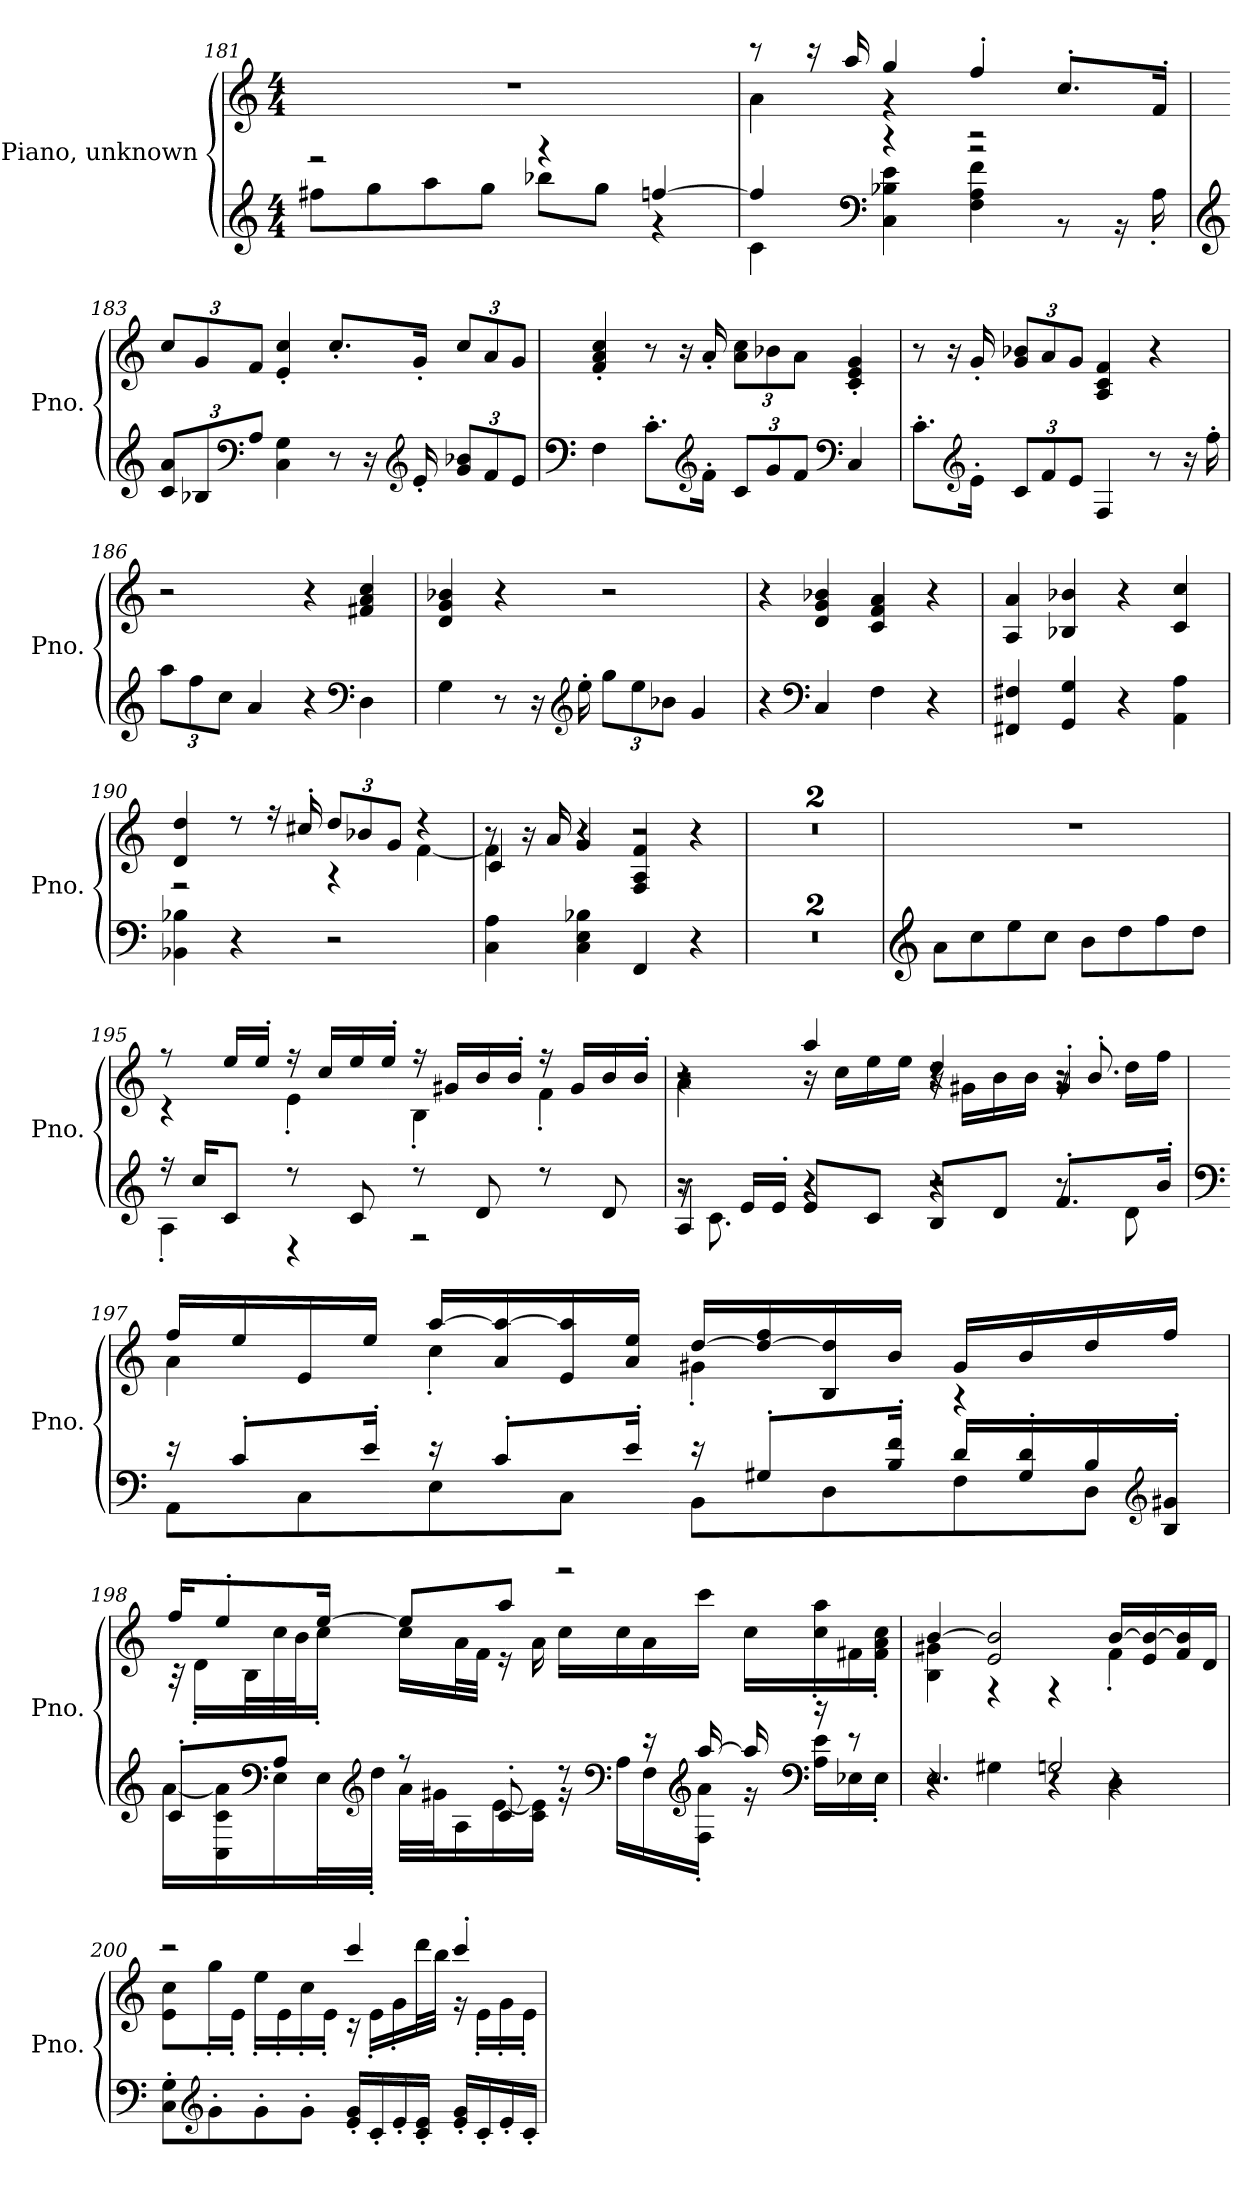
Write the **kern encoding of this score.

**kern	**kern
*part1	*part1
*staff2	*staff1
*I"Piano, unknown	*
*I'Pno.	*
*clefG2	*clefG2
*k[]	*k[]
*M4/4	*M4/4
=181	=181
*^	*
2r	8ff#X\L	1r
.	8gg\	.
.	8aa\	.
.	8gg\J	.
4r	8bb-X\L	.
.	8gg\J	.
[4ffn/	4r	.
=182	=182	=182
*	*	*^
4ff/]	4c\	8r	4a\
.	.	16r	.
.	.	16aa/	.
*clefF4	*	*	*
4r	4C\ 4B-X\ 4e\	4gg/	4r
2r	4F\ 4A\ 4f\	4ff'/	2r
.	8r	8.cc'/L	.
.	16r	.	.
.	16A'\	16f'/Jk	.
*v	*v	*	*
*	*v	*v
=183	=183
*clefG2	*
*Xbrackettup	*Xbrackettup
12c/ 12a/L	12cc/L
12B-X/	12g/
*clefF4	*
12A/J	12f/J
4C\ 4G\	4e/' 4cc/'
8r	8.cc'/L
16r	.
*clefG2	*
16e'/	16g'/Jk
12g/ 12b-X/L	12cc/L
12f/	12a/
12e/J	12g/J
!!LO:LB:g=z
=184	=184
*clefF4	*
4F\	4f/' 4a/' 4cc/'
8.c'\L	8r
.	16r
*clefG2	*
16f'\Jk	16a'/
12c/L	12a\ 12cc\L
12g/	12b-X\
12f/J	12a\J
*clefF4	*
4C/	4c/' 4e/' 4g/'
=185	=185
8.c'\L	8r
.	16r
*clefG2	*
16e'\Jk	16g'/
12c/L	12g/ 12b-X/L
12f/	12a/
12e/J	12g/J
4F/	4A/ 4c/ 4f/
8r	4r
16r	.
16ff'\	.
=186	=186
12aa\L	2r
12ff\	.
12cc\J	.
4a/	.
4r	4r
*clefF4	*
4D\	4f#X/ 4a/ 4cc/
=187	=187
4G\	4d/ 4g/ 4b-X/
8r	4r
16r	.
*clefG2	*
16ee'\	.
12gg\L	2r
12ee\	.
12b-X\J	.
4g/	.
!!LO:LB:g=z
=188	=188
4r	4r
*clefF4	*
4C/	4d/ 4g/ 4b-X/
4F\	4c/ 4f/ 4a/
4r	4r
=189	=189
4FF#X/ 4F#X/	4A/ 4a/
4GG/ 4G/	4B-X/ 4b-X/
4r	4r
4AA\ 4A\	4c/ 4cc/
=190	=190
*	*^
4BB-X\ 4B-X\	4d/ 4dd/	2r
4r	8r	.
.	16r	.
.	16cc#X'/	.
2r	12dd/L	4r
.	12b-X/	.
.	12g/J	.
.	4r	[4f\
=191	=191	=191
*	*	*^
4C\ 4A\	8r	4f\]	4c/
.	16r	.	.
.	16a/	.	.
4C\ 4E\ 4B-X\	4g/	4r	4r
4FF/	4F/ 4A/ 4f/	2r	2r
4r	4r	.	.
*	*v	*v	*v
=192	=192
1r	1r
=193	=193
1r	1r
=194	=194
*clefG2	*
8a\L	1r
8cc\	.
8ee\	.
8cc\J	.
8b\L	.
8dd\	.
8ff\	.
8dd\J	.
!!LO:LB:g=z
=195	=195
*^	*^
16r	4A'\	8r	4r
16cc/KL	.	.	.
8c/J	.	16ee/LL	.
.	.	16ee'/JJ	.
8r	4r	16r	4e'\
.	.	16cc/LL	.
8c/	.	16ee/	.
.	.	16ee'/JJ	.
8r	2r	16r	4B'\
.	.	16g#X/LL	.
8d/	.	16b/	.
.	.	16b'/JJ	.
8r	.	16r	4f'\
.	.	16g#/LL	.
8d/	.	16b/	.
.	.	16b'/JJ	.
=196	=196	=196	=196
*	*^	*	*^
8r	16r	4A'/	4r	4a\	2r
.	8.c\	.	.	.	.
16e/LL	.	.	.	.	.
16e'/JJ	.	.	.	.	.
8e/L	4r	4r	4aa/	16r	.
.	.	.	.	16cc\LL	.
8c/J	.	.	.	16ee\	.
.	.	.	.	16ee\JJ	.
8B/L	4r	2r	4dd/	16r	4r
.	.	.	.	16g#X\LL	.
8d/J	.	.	.	16b\	.
.	.	.	.	16b\JJ	.
8.f'/L	8r	.	4g#'/	8r	16r
.	.	.	.	.	8.b'/
.	8d\	.	.	16dd\LL	.
16b'/Jk	.	.	.	16ff\JJ	.
*v	*v	*v	*	*	*
*	*v	*v	*v
!!LO:LB:g=z
=197	=197
*clefF4	*
*^	*^
16r	8AA\L	16ff/LL	4a\
8c'/L	.	16ee/	.
.	8C\	16e/	.
16e'/Jk	.	16ee/JJ	.
16r	8E\	[16aa/LL	4cc'\
8c'/L	.	16a/ 16aa/_	.
.	8C\J	16e/ 16aa/]	.
16e'/Jk	.	16a/ 16ee/JJ	.
16r	8BB\L	[16dd/LL	4g#X'\
8G#X'/L	.	16dd/_ 16ff/	.
.	8D\	16B/ 16dd/]	.
16B/' 16f/'Jk	.	16b/JJ	.
16d/LL	8F\	16g#/LL	4r
16G#/' 16d/'	.	16b/	.
16B/	8D\J	16dd/	.
*clefG2	*	*	*
16B/' 16g#X/'JJ	.	16ff/JJ	.
!!LO:LB:g=z	!!
=198	=198	=198	=198
8c'/L	[16a\LL	16ff/KL	32r
.	.	.	16d'\LL
.	16C\ 16c\ 16a\]	8ee'/	.
.	.	.	32B\L
*clefF4	*	*	*
8A/J	16E\	.	32cc\
.	.	.	32b\J
.	32E\L	[16ee/Jk	16cc'\JJ
*clefG2	*	*	*
.	32dd'\JJJ	.	.
8r	32a\LLL	8ee/L]	16cc\LL
.	32g#X\J	.	.
.	16A\	.	32a\L
.	.	.	32f\JJJ
8c'/	[16e\	8aa/J	16r
.	16c\ 16e\]JJ	.	16a\
8r	16r	2r	16cc\LL
*clefF4	*	*	*
.	16A\LL	.	16cc\
16r	16F\	.	16a\
*clefG2	*	*	*
[16aa/	16F\' 16a\'JJ	.	16ccc\JJ
16aa/]	16r	.	16cc\LL
*clefF4	*	*	*
16r	16A\ 16e\LL	.	16cc\' 16aa\'
8r	16E-X\	.	16f#X\
.	16E-'\JJ	.	16f#\' 16a\' 16cc\'JJ
=199	=199	=199	=199
*	*^	*	*
2r	4r	2.E/	[4b/	4B\ 4g#X\
.	4G#X\	.	2e/ 2b/]	4r
2Gn/	4r	.	.	4r
.	4D\	4r	[16b/LL	4f'\
.	.	.	16e/ 16b/_	.
.	.	.	16f/ 16b/]	.
.	.	.	16d/JJ	.
*v	*v	*v	*	*
!!LO:PB:g=z	!!
=200	=200	=200
8C\' 8G\'L	2r	8e\ 8cc\L
*clefG2	*	*
8g'\	.	16gg'\L
.	.	16e'\JJ
8g'\	.	16ee'\LL
.	.	16e'\
8g'\J	.	16cc'\
.	.	16e'\JJ
16e/' 16g/'LL	4ccc/	16r
16c'/	.	16e'\LL
16e'/	.	16g'\
16c/' 16e/'JJ	.	32ddd\L
.	.	32bb\JJJ
16e/' 16g/'LL	4ccc'/	16r
16c'/	.	16e'\LL
16e'/	.	16g'\
16c'/JJ	.	16e'\JJ
*	*v	*v
=	=
*-	*-
